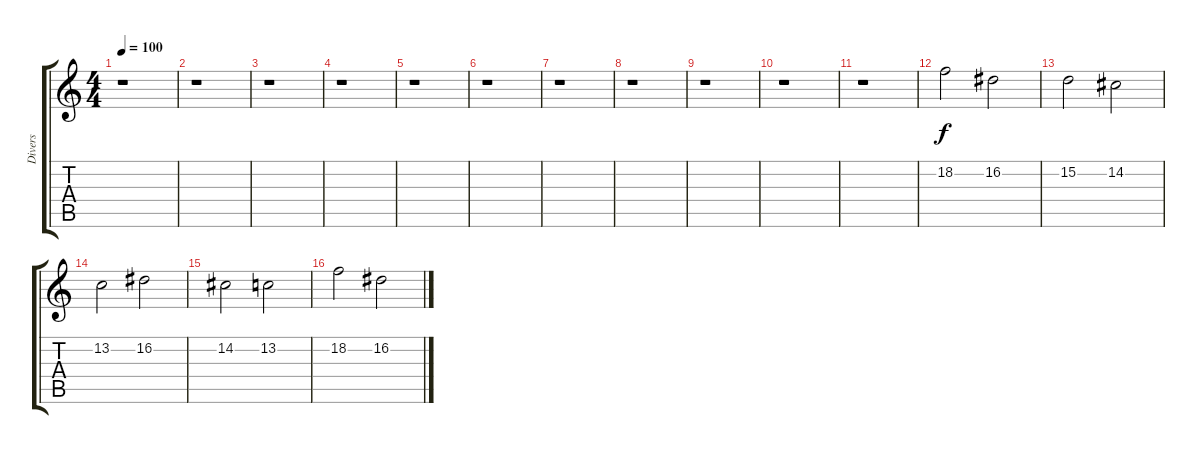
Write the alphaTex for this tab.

\track ("Divers" "Divers") {instrument fx8scifi}
\staff {score tabs}
\tuning (E4 B3 G3 D3 A2 E2) {hide}
\ts (4 4)
\tempo 100
\clef g2
\ks c
r.1{dy f} |
r.1 |
r.1 |
r.1 |
r.1 |
r.1 |
r.1 |
r.1 |
r.1 |
r.1 |
r.1 |
18.2.2 16.2.2 |
15.2.2 14.2.2 |
13.2.2 16.2.2 |
14.2.2 13.2.2 |
18.2.2 16.2.2
